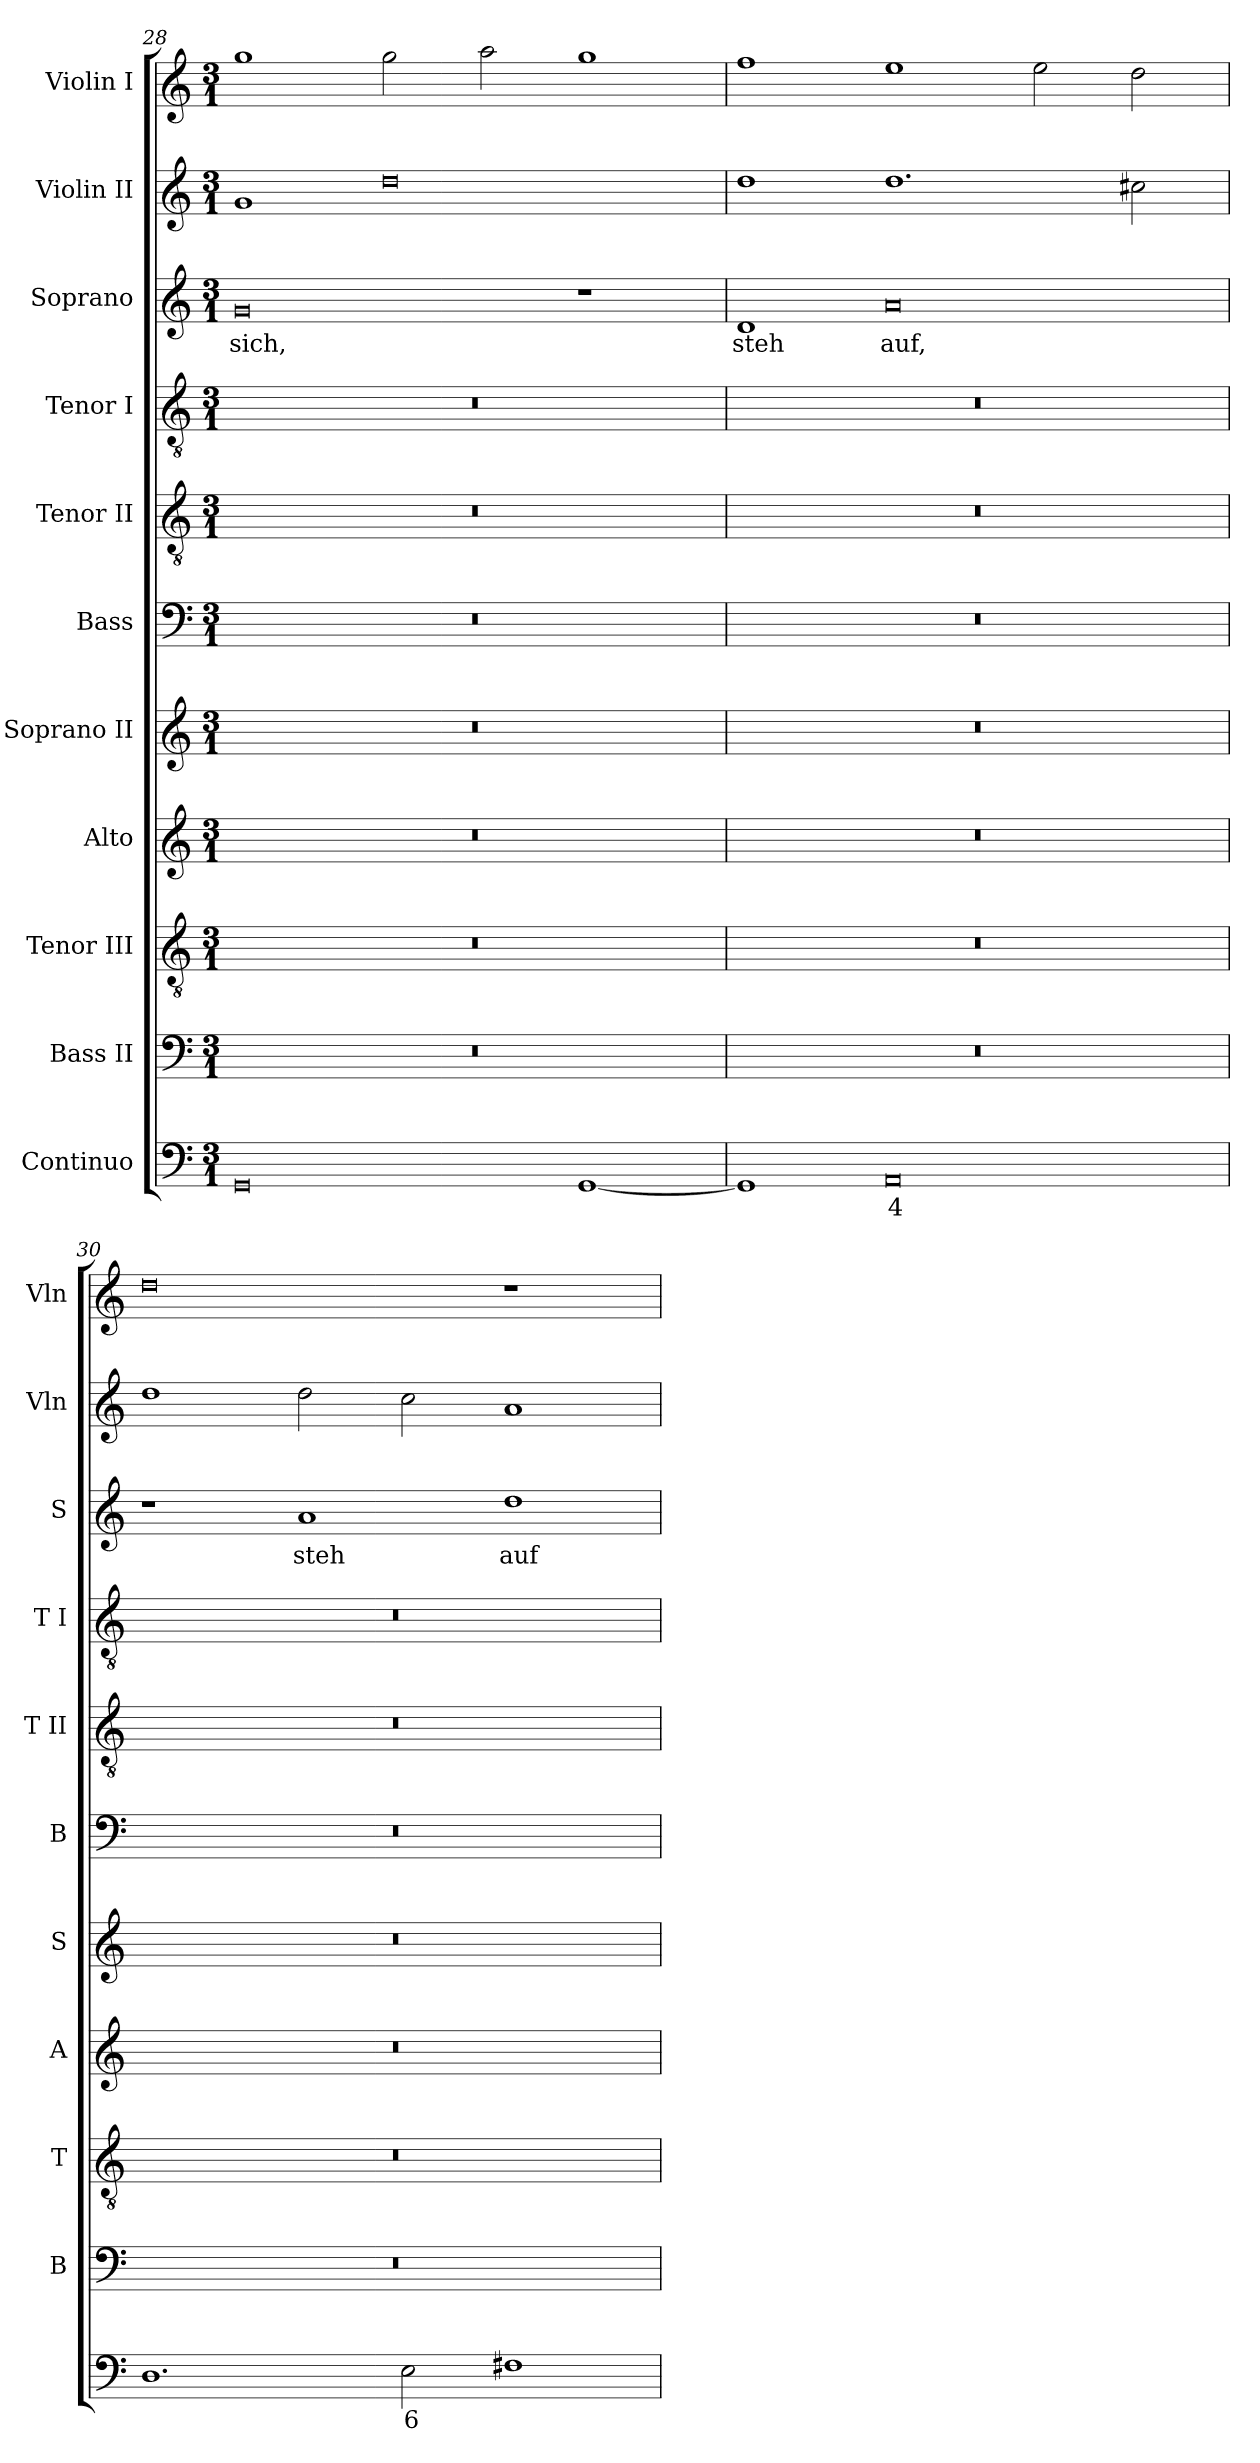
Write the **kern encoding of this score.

**kern	**text	**kern	**kern	**kern	**kern	**kern	**kern	**kern	**kern	**text	**kern	**kern
*part11	*part11	*part10	*part9	*part8	*part7	*part6	*part5	*part4	*part3	*part3	*part2	*part1
*staff11	*staff11	*staff10	*staff9	*staff8	*staff7	*staff6	*staff5	*staff4	*staff3	*staff3	*staff2	*staff1
*I"Continuo	*	*I"Bass II	*I"Tenor III	*I"Alto	*I"Soprano II	*I"Bass	*I"Tenor II	*I"Tenor I	*I"Soprano	*	*I"Violin II	*I"Violin I
*	*	*I'B	*I'T	*I'A	*I'S	*I'B	*I'T II	*I'T I	*I'S	*	*I'Vln	*I'Vln
*clefF4	*	*clefF4	*clefGv2	*clefG2	*clefG2	*clefF4	*clefGv2	*clefGv2	*clefG2	*	*clefG2	*clefG2
*k[]	*	*k[]	*k[]	*k[]	*k[]	*k[]	*k[]	*k[]	*k[]	*	*k[]	*k[]
*C:	*	*C:	*C:	*C:	*C:	*C:	*C:	*C:	*C:	*	*C:	*C:
*M3/1	*	*M3/1	*M3/1	*M3/1	*M3/1	*M3/1	*M3/1	*M3/1	*M3/1	*	*M3/1	*M3/1
=28	=28	=28	=28	=28	=28	=28	=28	=28	=28	=28	=28	=28
!	!	!	!	!	!	!	!	!	!	!LO:LY:b	!	!
0GG	.	0.r	0.r	0.r	0.r	0.r	0.r	0.r	0g	sich,	1g	1gg
.	.	.	.	.	.	.	.	.	.	.	0dd	2gg
.	.	.	.	.	.	.	.	.	.	.	.	2aa
[1GG	.	.	.	.	.	.	.	.	1r	.	.	1gg
=29	=29	=29	=29	=29	=29	=29	=29	=29	=29	=29	=29	=29
!	!	!	!	!	!	!	!	!	!	!LO:LY:b	!	!
1GG]	.	0.r	0.r	0.r	0.r	0.r	0.r	0.r	1d	steh	1dd	1ff
!	!LO:LY:b	!	!	!	!	!	!	!	!	!LO:LY:b	!	!
0AA	4	.	.	.	.	.	.	.	0a	auf,	1.dd	1ee
.	.	.	.	.	.	.	.	.	.	.	.	2ee
.	.	.	.	.	.	.	.	.	.	.	2cc#X	2dd
=30	=30	=30	=30	=30	=30	=30	=30	=30	=30	=30	=30	=30
1.D	.	0.r	0.r	0.r	0.r	0.r	0.r	0.r	1r	.	1dd	0dd
!	!	!	!	!	!	!	!	!	!	!LO:LY:b	!	!
.	.	.	.	.	.	.	.	.	1a	steh	2dd	.
!	!LO:LY:b	!	!	!	!	!	!	!	!	!	!	!
2E	6	.	.	.	.	.	.	.	.	.	2cc	.
!	!	!	!	!	!	!	!	!	!	!LO:LY:b	!	!
1F#X	.	.	.	.	.	.	.	.	1dd	auf	1a	1r
=	=	=	=	=	=	=	=	=	=	=	=	=
*-	*-	*-	*-	*-	*-	*-	*-	*-	*-	*-	*-	*-
